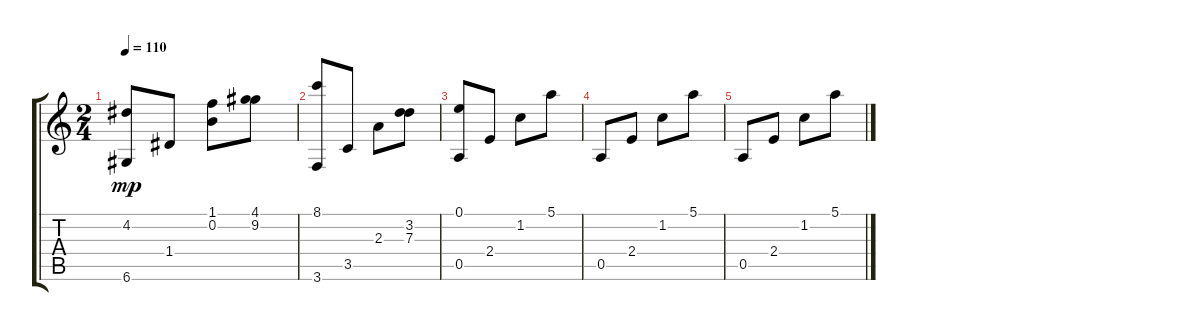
\track "" {instrument acousticguitarnylon}
\staff {score tabs}
\tuning (E4 B3 G3 D3 A2 D2) {hide}
\ts (2 4)
\tempo 110
\clef g2
\ks c
(4.2 6.6).8{dy mp} 1.4.8 (1.1 0.2).8 (4.1 9.2).8 |
(8.1 3.6).8 3.5.8 2.3.8 (3.2 7.3).8 |
(0.1 0.5).8 2.4.8 1.2.8 5.1.8 |
0.5.8 2.4.8 1.2.8 5.1.8 |
0.5.8 2.4.8 1.2.8 5.1.8
